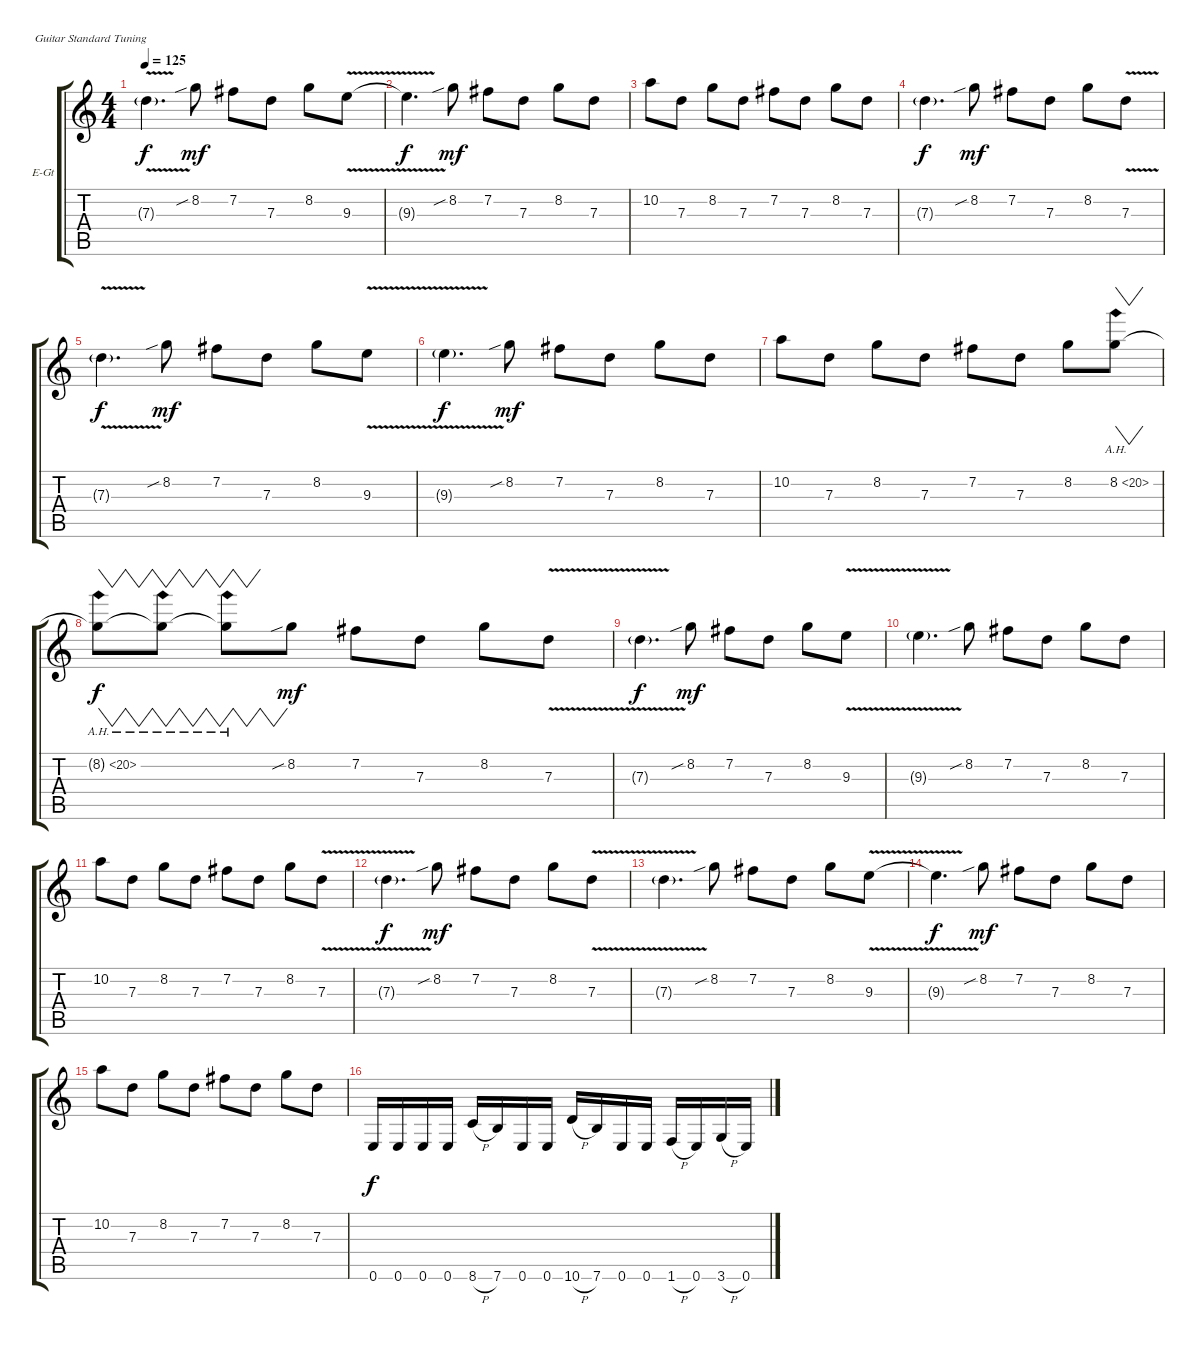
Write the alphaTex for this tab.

\defaultSystemsLayout 4
\bracketExtendMode groupsimilarinstruments
\firstSystemTrackNameOrientation horizontal
\otherSystemsTrackNameOrientation horizontal
\track ("Michael Padget" "E-Gt") {instrument distortionguitar}
\staff {score tabs}
\tuning (E4 B3 G3 D3 A2 E2)
\ts (4 4)
\tempo 125
\clef g2
\scale
0.333333
\ks c
7.3{v g}.4{d dy f} 8.2{sib}.8{dy mf} 7.2.8 7.3.8 8.2.8 9.3{v}.8 |
\scale
0.333333 9.3{v t}.4{d dy f} 8.2{sib}.8{dy mf} 7.2.8 7.3.8 8.2.8 7.3.8 |
\scale
0.333333 10.2.8 7.3.8 8.2.8 7.3.8 7.2.8 7.3.8 8.2.8 7.3.8 |
\scale
0.333333 7.3{g}.4{d dy f} 8.2{sib}.8{dy mf} 7.2.8 7.3.8 8.2.8 7.3{v}.8 |
\scale
0.333333 7.3{v g}.4{d dy f} 8.2{sib}.8{dy mf} 7.2.8 7.3.8 8.2.8 9.3{v}.8 |
\scale
0.333333 9.3{v g}.4{d dy f} 8.2{sib}.8{dy mf} 7.2.8 7.3.8 8.2.8 7.3.8 |
\scale
0.333333 10.2.8 7.3.8 8.2.8 7.3.8 7.2.8 7.3.8 8.2.8 8.2{ah 12}.8{vw} |
\scale
0.333333 8.2{ah 12 t}.8{vw dy f} 8.2{ah 12 t}.8{vw} 8.2{ah 12 t}.8{vw} 8.2{sib}.8{dy mf} 7.2.8 7.3.8 8.2.8 7.3{v}.8 |
\scale
0.333333 7.3{v g}.4{d dy f} 8.2{sib}.8{dy mf} 7.2.8 7.3.8 8.2.8 9.3{v}.8 |
\scale
0.333333 9.3{v g}.4{d} 8.2{sib}.8 7.2.8 7.3.8 8.2.8 7.3.8 |
\scale
0.333333 10.2.8 7.3.8 8.2.8 7.3.8 7.2.8 7.3.8 8.2.8 7.3{v}.8 |
\scale
0.333333 7.3{v g}.4{d dy f} 8.2{sib}.8{dy mf} 7.2.8 7.3.8 8.2.8 7.3{v}.8 |
\scale
0.333333 7.3{v g}.4{d} 8.2{sib}.8 7.2.8 7.3.8 8.2.8 9.3{v}.8 |
\scale
0.333333 9.3{v t}.4{d dy f} 8.2{sib}.8{dy mf} 7.2.8 7.3.8 8.2.8 7.3.8 |
\scale
0.333333 10.2.8 7.3.8 8.2.8 7.3.8 7.2.8 7.3.8 8.2.8 7.3.8 |
\scale
0.333333 0.6.16{dy f} 0.6.16 0.6.16 0.6.16 8.6{h}.16 7.6.16 0.6.16 0.6.16 10.6{h}.16 7.6.16 0.6.16 0.6.16 1.6{h}.16 0.6.16 3.6{h}.16 0.6.16
